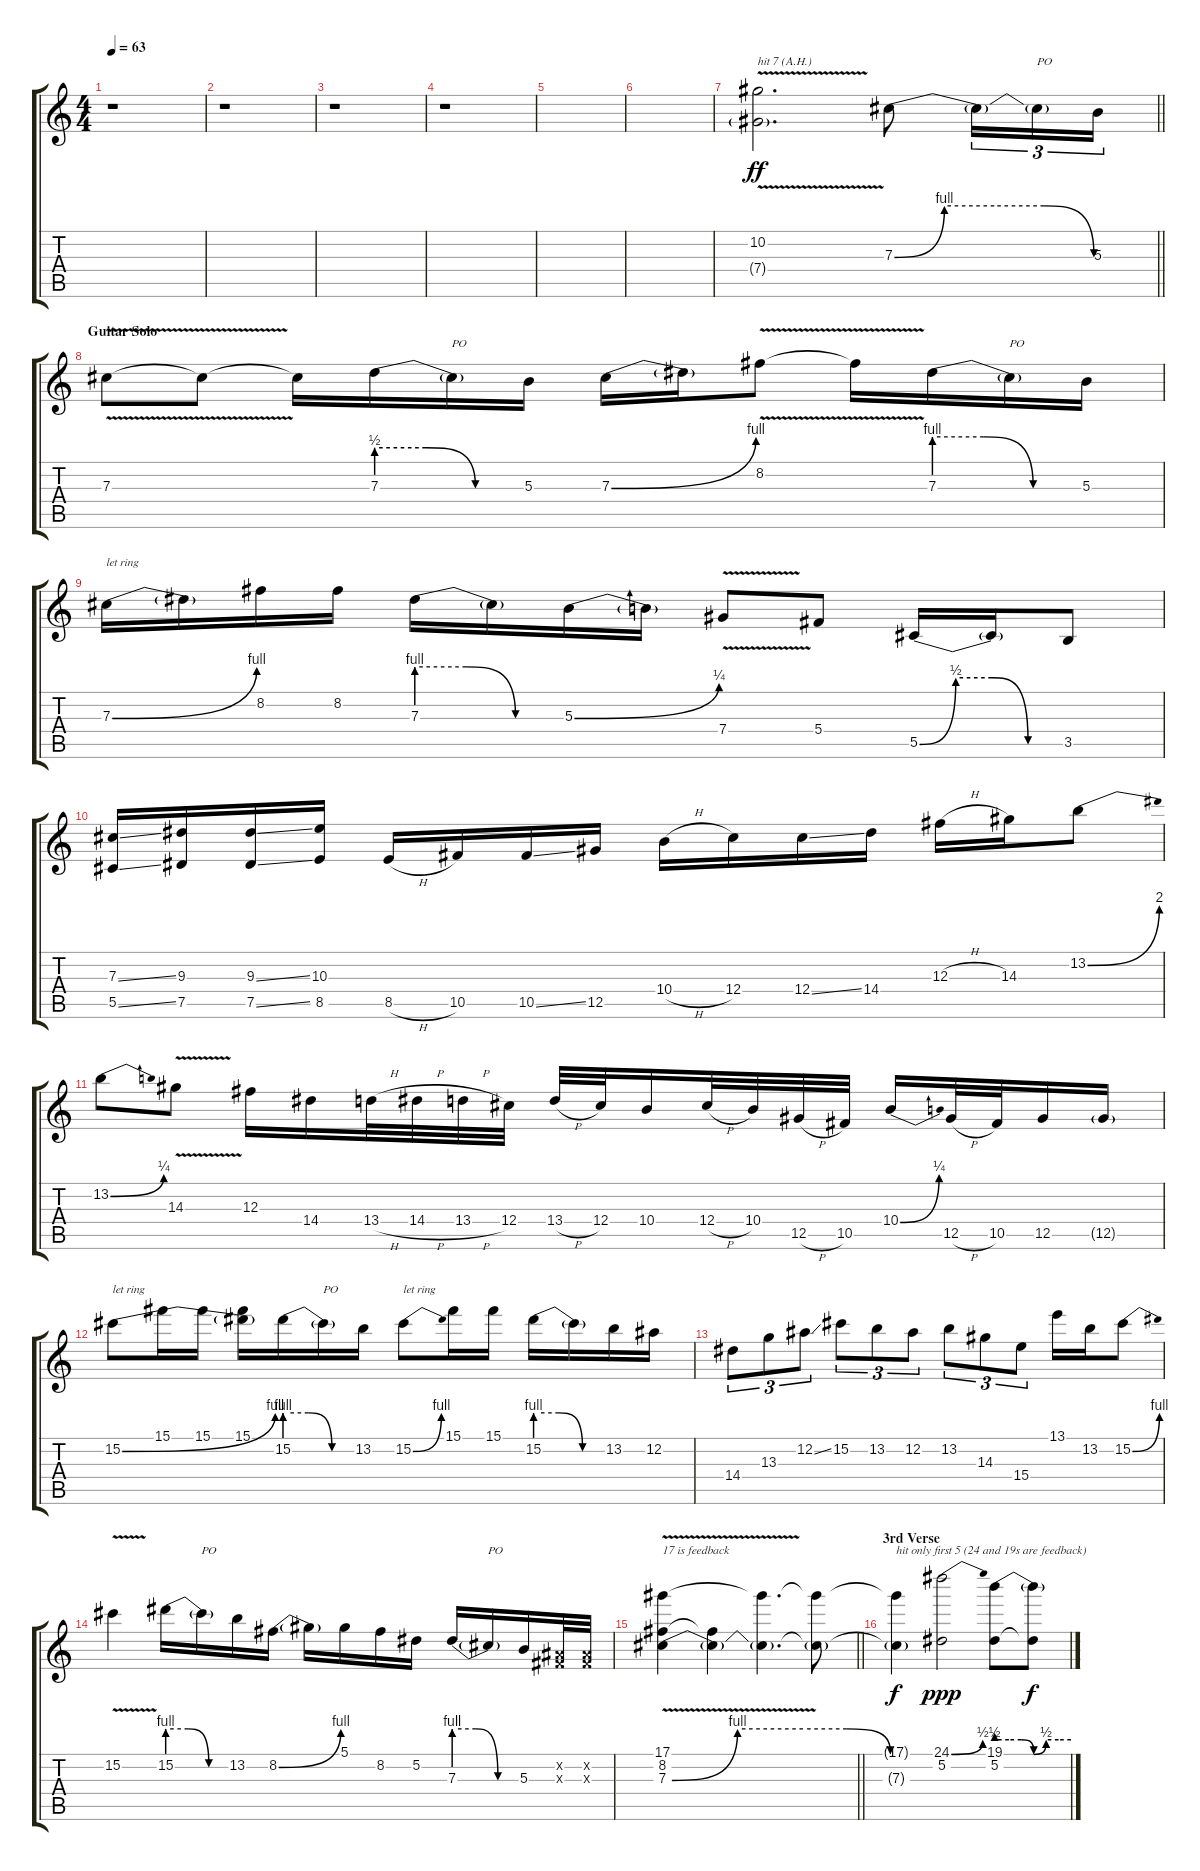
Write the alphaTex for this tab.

\track "" {instrument overdrivenguitar}
\staff {score tabs}
\tuning (Eb4 Bb3 Gb3 Db3 Ab2 Eb2) {hide}
\ts (4 4)
\tempo 63
\clef g2
\ks c
r.1{dy p} |
r.1 |
r.1 |
r.1 |
|
|
\barLineRight lightlight
(10.2{v} 7.4{v g}).2{d txt "hit 7 (A.H.)" dy ff instrument overdrivenguitar} 7.3{be (custom 0 0 15 4 30 4 45 4 60 0)}.8 7.3{t}.16{tu (3 2)} 7.3{t}.16{tu (3 2) txt "PO"} 5.3.16{tu (3 2)} |
\section ("" "Guitar Solo")
7.3{v}.8 7.3{t}.8 7.3{t}.16 7.3{be (custom 0 2 20 2 40 0 60 0)}.16 7.3{t}.16{txt "PO"} 5.3.16 7.3{be (bend 0 0 60 4)}.16 7.3{t}.16 8.2{v}.8 8.2{t}.16 7.3{be (custom 0 4 20 4 40 0 60 0)}.16 7.3{t}.16{txt "PO"} 5.3.16 |
7.3{be (bend 0 0 60 4)}.16{txt "let ring"} 7.3{t}.16 8.2.16 8.2.16 7.3{be (custom 0 4 20 4 40 0 60 0)}.16 7.3{t}.16 5.3{be (bend 0 0 60 1)}.16 5.3{t}.16 7.4{v}.8 5.4.8 5.5{be (custom 0 0 15 2 30 2 45 0 60 0)}.16 5.5{t}.16 3.5.8 |
(7.3{ss} 5.5{ss}).16 (9.3 7.5).16 (9.3{ss} 7.5{ss}).16 (10.3 8.5).16 8.5{h}.16 10.5.16 10.5{ss}.16 12.5.16 10.4{h}.16 12.4.16 12.4{ss}.16 14.4.16 12.3{h}.16 14.3.16 13.2{be (bend 0 0 60 8)}.8 |
13.2{be (bend 0 0 60 1)}.8 14.3{v}.8 12.3.16 14.4.16 13.4{h}.32 14.4{h}.32 13.4{h}.32 12.4.32 13.4{h}.32 12.4.32 10.4.16 12.4{h}.32 10.4.32 12.5{h}.32 10.5.32 10.4{be (bend 0 0 60 1)}.16 12.5{h}.32 10.5.32 12.5.16 12.5{g}.16 |
15.2{be (bend 0 0 60 4)}.8{txt "let ring"} 15.1.16 15.1.16 (15.1 15.2{t}).16 15.2{be (custom 0 4 20 4 40 0 60 0)}.16 15.2{t}.16{txt "PO"} 13.2.16 15.2{be (bend 0 0 60 4)}.8{txt "let ring"} 15.1.16 15.1.16 15.2{be (custom 0 4 20 4 40 0 60 0)}.16 15.2{t}.16 13.2.16 12.2.16 |
14.4.8{tu (3 2)} 13.3.8{tu (3 2)} 12.2{ss}.8{tu (3 2)} 15.2.8{tu (3 2)} 13.2.8{tu (3 2)} 12.2.8{tu (3 2)} 13.2.8{tu (3 2)} 14.3.8{tu (3 2)} 15.4.8{tu (3 2)} 13.1.16 13.2.16 15.2{be (bend 0 0 60 4)}.8 |
15.2{v}.4 15.2{be (custom 0 4 20 4 40 0 60 0)}.16 15.2{t}.16{txt "PO"} 13.2.16 8.2{be (bend 0 0 60 4)}.16 8.2{t}.16 5.1.16 8.2.16 5.2.16 7.3{be (custom 0 4 20 4 40 0 60 0)}.16 7.3{t}.16{txt "PO"} 5.3.16 (0.2{x} 0.3{x}).32 (0.2{x} 0.3{x}).32 |
\barLineRight lightlight
(17.1{v} 8.2{v} 7.3{be (custom 0 0 15 4 30 4 40 4 50 0 60 0) v}).4{txt "17 is feedback"} (8.2{t} 7.3{t}).4 (17.1{t} 7.3{t}).4{d} (17.1{t} 7.3{t}).8 |
\section ("" "3rd Verse")
(17.1{t} 7.3{t}).4{txt "hit only first 5 (24 and 19s are feedback)" dy f} (24.1{be (bend 0 0 60 2)} 5.2).2{dy ppp} (19.1{be (custom 0 2 10 2 20 2 30 0 40 2 50 2 60 2)} 5.2).8 (19.1{t} 5.2{t}).8{dy f}
